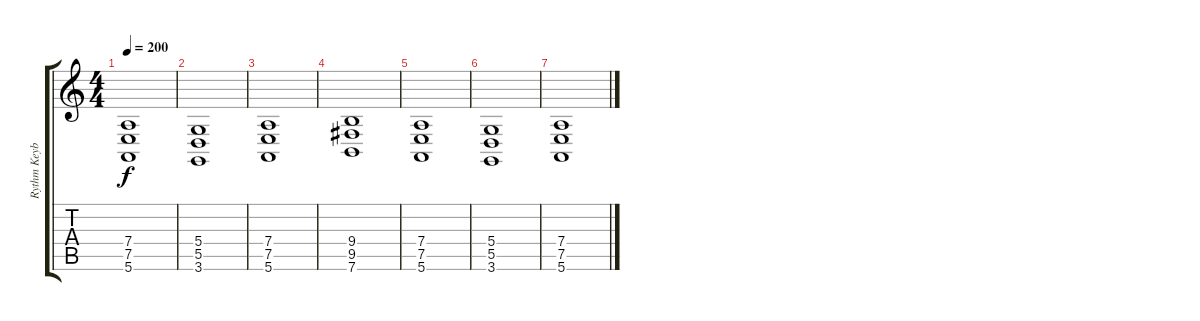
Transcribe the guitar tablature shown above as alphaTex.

\track ("Rythm Keyboard" "Rythm Keyb") {instrument synthvoice}
\staff {score tabs}
\tuning (E4 B3 G3 D3 A2 E2) {hide}
\ts (4 4)
\tempo 200
\clef g2
\ks c
(7.4 7.5 5.6).1{dy f} |
(5.4 5.5 3.6).1 |
(7.4 7.5 5.6).1 |
(9.4 9.5 7.6).1 |
(7.4 7.5 5.6).1 |
(5.4 5.5 3.6).1 |
(7.4 7.5 5.6).1
